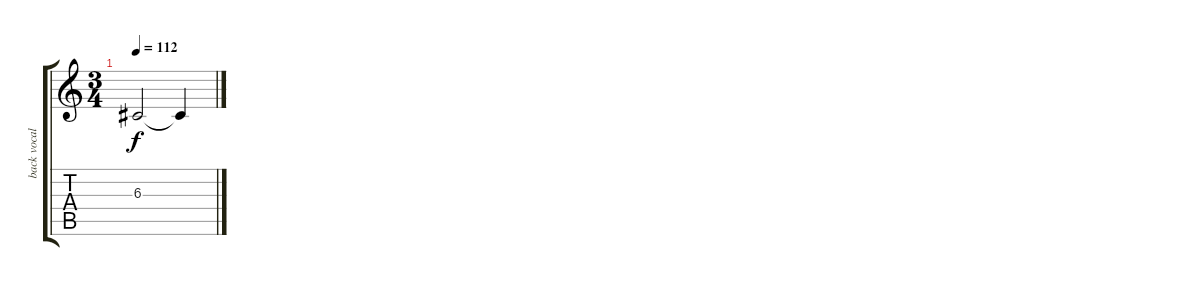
\track ("back vocal" "back vocal") {instrument reedorgan}
\staff {score tabs}
\tuning (E4 B3 G3 D3 A2 E2) {hide}
\ts (3 4)
\tempo 112
\clef g2
\ks c
6.3.2{dy f} 6.3{t}.4
